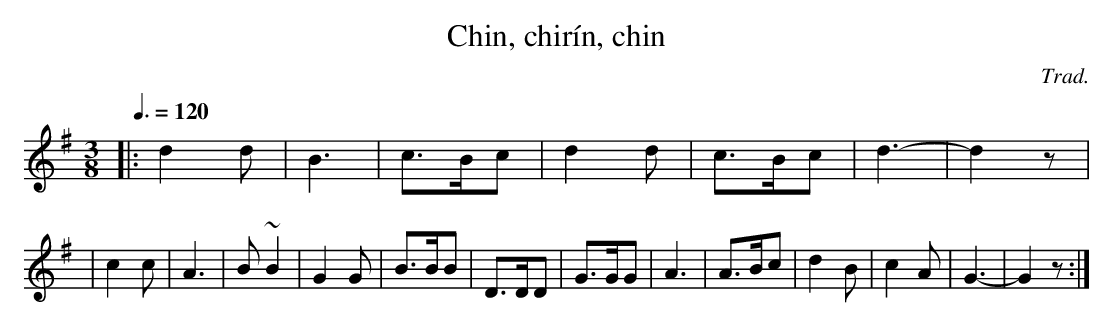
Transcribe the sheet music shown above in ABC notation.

X:1
T:Chin, chirín, chin
C:Trad.
M:3/8
L:1/8
Q:3/8=120
K:G
|: d2 d|B3|c3/2B/c|d2 d|c3/2B/c|d3-|d2 z|
|c2 c|A3|B~B2|G2 G|B3/2B/B|D3/2D/D|G3/2G/G|A3|A3/2B/c|d2 B|c2 A|G3-|G2 z :|
